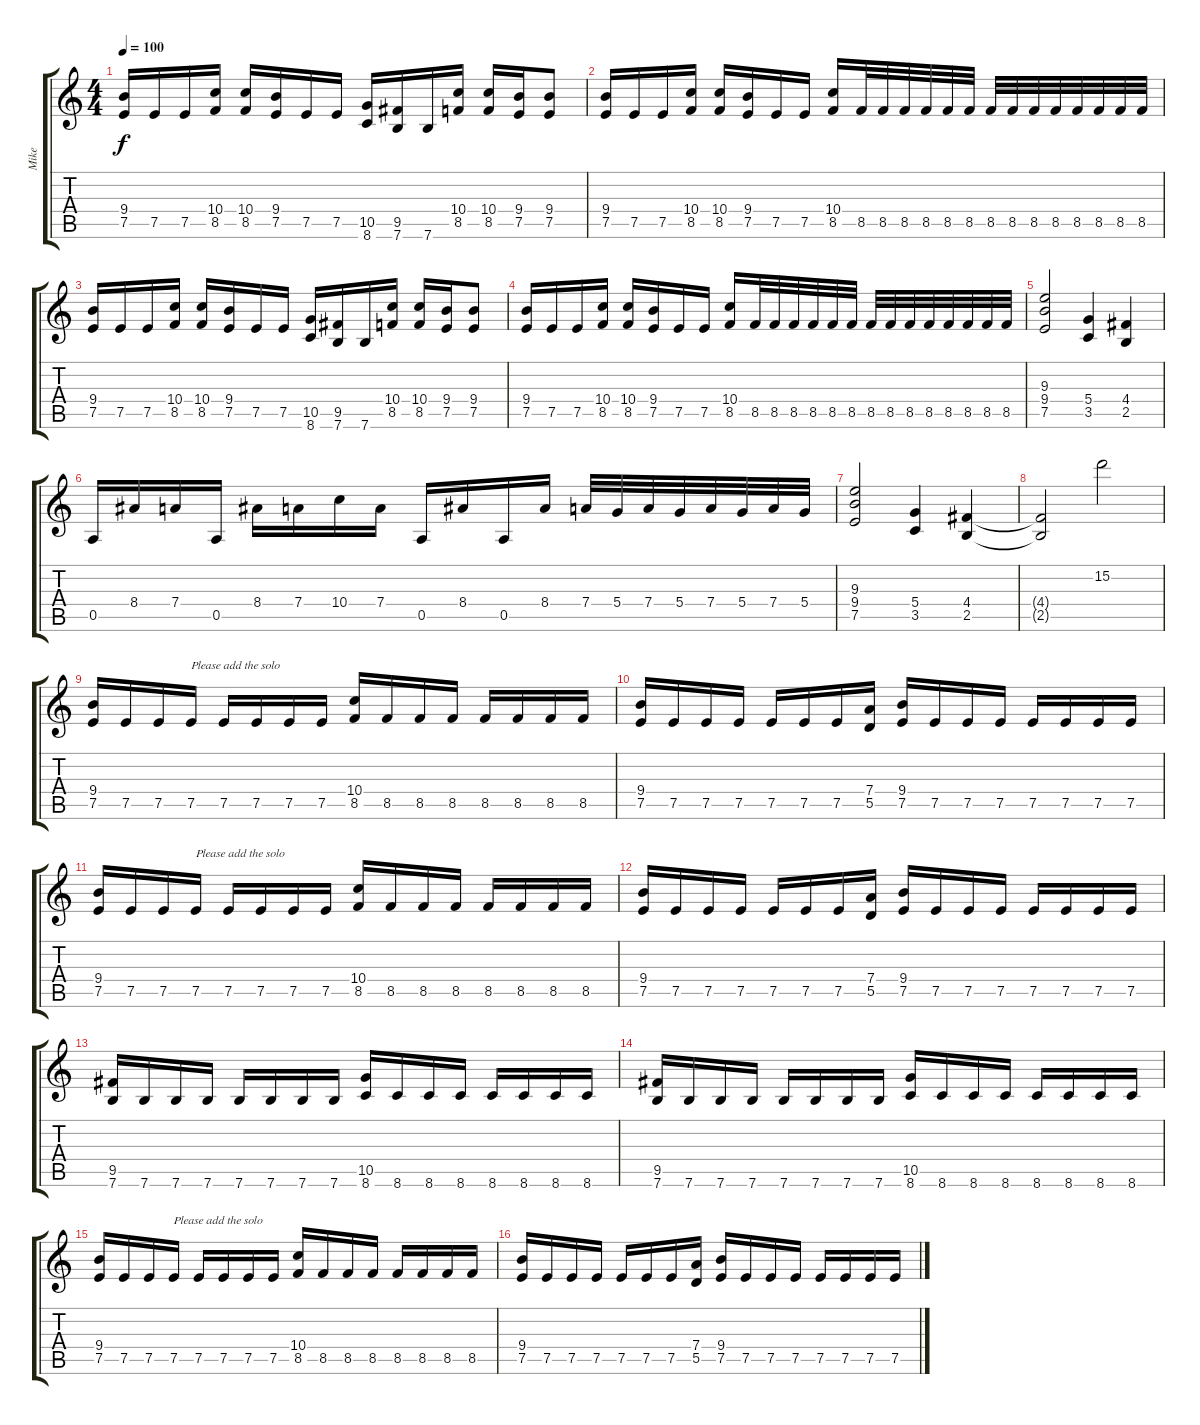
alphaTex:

\track ("Mike" "Mike") {instrument overdrivenguitar}
\staff {score tabs}
\tuning (E4 B3 G3 D3 A2 E2) {hide}
\ts (4 4)
\tempo 100
\clef g2
\ks c
(9.4 7.5).16{dy f} 7.5.16 7.5.16 (10.4 8.5).16 (10.4 8.5).16 (9.4 7.5).16 7.5.16 7.5.16 (10.5 8.6).16 (9.5 7.6).16 7.6.16 (10.4 8.5).16 (10.4 8.5).16 (9.4 7.5).16 (9.4 7.5).8 |
(9.4 7.5).16 7.5.16 7.5.16 (10.4 8.5).16 (10.4 8.5).16 (9.4 7.5).16 7.5.16 7.5.16 (10.4 8.5).16 8.5.32 8.5.32 8.5.32 8.5.32 8.5.32 8.5.32 8.5.32 8.5.32 8.5.32 8.5.32 8.5.32 8.5.32 8.5.32 8.5.32 |
(9.4 7.5).16 7.5.16 7.5.16 (10.4 8.5).16 (10.4 8.5).16 (9.4 7.5).16 7.5.16 7.5.16 (10.5 8.6).16 (9.5 7.6).16 7.6.16 (10.4 8.5).16 (10.4 8.5).16 (9.4 7.5).16 (9.4 7.5).8 |
(9.4 7.5).16 7.5.16 7.5.16 (10.4 8.5).16 (10.4 8.5).16 (9.4 7.5).16 7.5.16 7.5.16 (10.4 8.5).16 8.5.32 8.5.32 8.5.32 8.5.32 8.5.32 8.5.32 8.5.32 8.5.32 8.5.32 8.5.32 8.5.32 8.5.32 8.5.32 8.5.32 |
(9.3 9.4 7.5).2 (5.4 3.5).4 (4.4 2.5).4 |
0.5.16 8.4.16 7.4.16 0.5.16 8.4.16 7.4.16 10.4.16 7.4.16 0.5.16 8.4.16 0.5.16 8.4.16 7.4.32 5.4.32 7.4.32 5.4.32 7.4.32 5.4.32 7.4.32 5.4.32 |
(9.3 9.4 7.5).2 (5.4 3.5).4 (4.4 2.5).4 |
(4.4{t} 2.5{t}).2 15.2.2 |
(9.4 7.5).16 7.5.16 7.5.16 7.5.16{txt "Please add the solo"} 7.5.16 7.5.16 7.5.16 7.5.16 (10.4 8.5).16 8.5.16 8.5.16 8.5.16 8.5.16 8.5.16 8.5.16 8.5.16 |
(9.4 7.5).16 7.5.16 7.5.16 7.5.16 7.5.16 7.5.16 7.5.16 (7.4 5.5).16 (9.4 7.5).16 7.5.16 7.5.16 7.5.16 7.5.16 7.5.16 7.5.16 7.5.16 |
(9.4 7.5).16 7.5.16 7.5.16 7.5.16{txt "Please add the solo"} 7.5.16 7.5.16 7.5.16 7.5.16 (10.4 8.5).16 8.5.16 8.5.16 8.5.16 8.5.16 8.5.16 8.5.16 8.5.16 |
(9.4 7.5).16 7.5.16 7.5.16 7.5.16 7.5.16 7.5.16 7.5.16 (7.4 5.5).16 (9.4 7.5).16 7.5.16 7.5.16 7.5.16 7.5.16 7.5.16 7.5.16 7.5.16 |
(9.5 7.6).16 7.6.16 7.6.16 7.6.16 7.6.16 7.6.16 7.6.16 7.6.16 (10.5 8.6).16 8.6.16 8.6.16 8.6.16 8.6.16 8.6.16 8.6.16 8.6.16 |
(9.5 7.6).16 7.6.16 7.6.16 7.6.16 7.6.16 7.6.16 7.6.16 7.6.16 (10.5 8.6).16 8.6.16 8.6.16 8.6.16 8.6.16 8.6.16 8.6.16 8.6.16 |
(9.4 7.5).16 7.5.16 7.5.16 7.5.16{txt "Please add the solo"} 7.5.16 7.5.16 7.5.16 7.5.16 (10.4 8.5).16 8.5.16 8.5.16 8.5.16 8.5.16 8.5.16 8.5.16 8.5.16 |
(9.4 7.5).16 7.5.16 7.5.16 7.5.16 7.5.16 7.5.16 7.5.16 (7.4 5.5).16 (9.4 7.5).16 7.5.16 7.5.16 7.5.16 7.5.16 7.5.16 7.5.16 7.5.16
